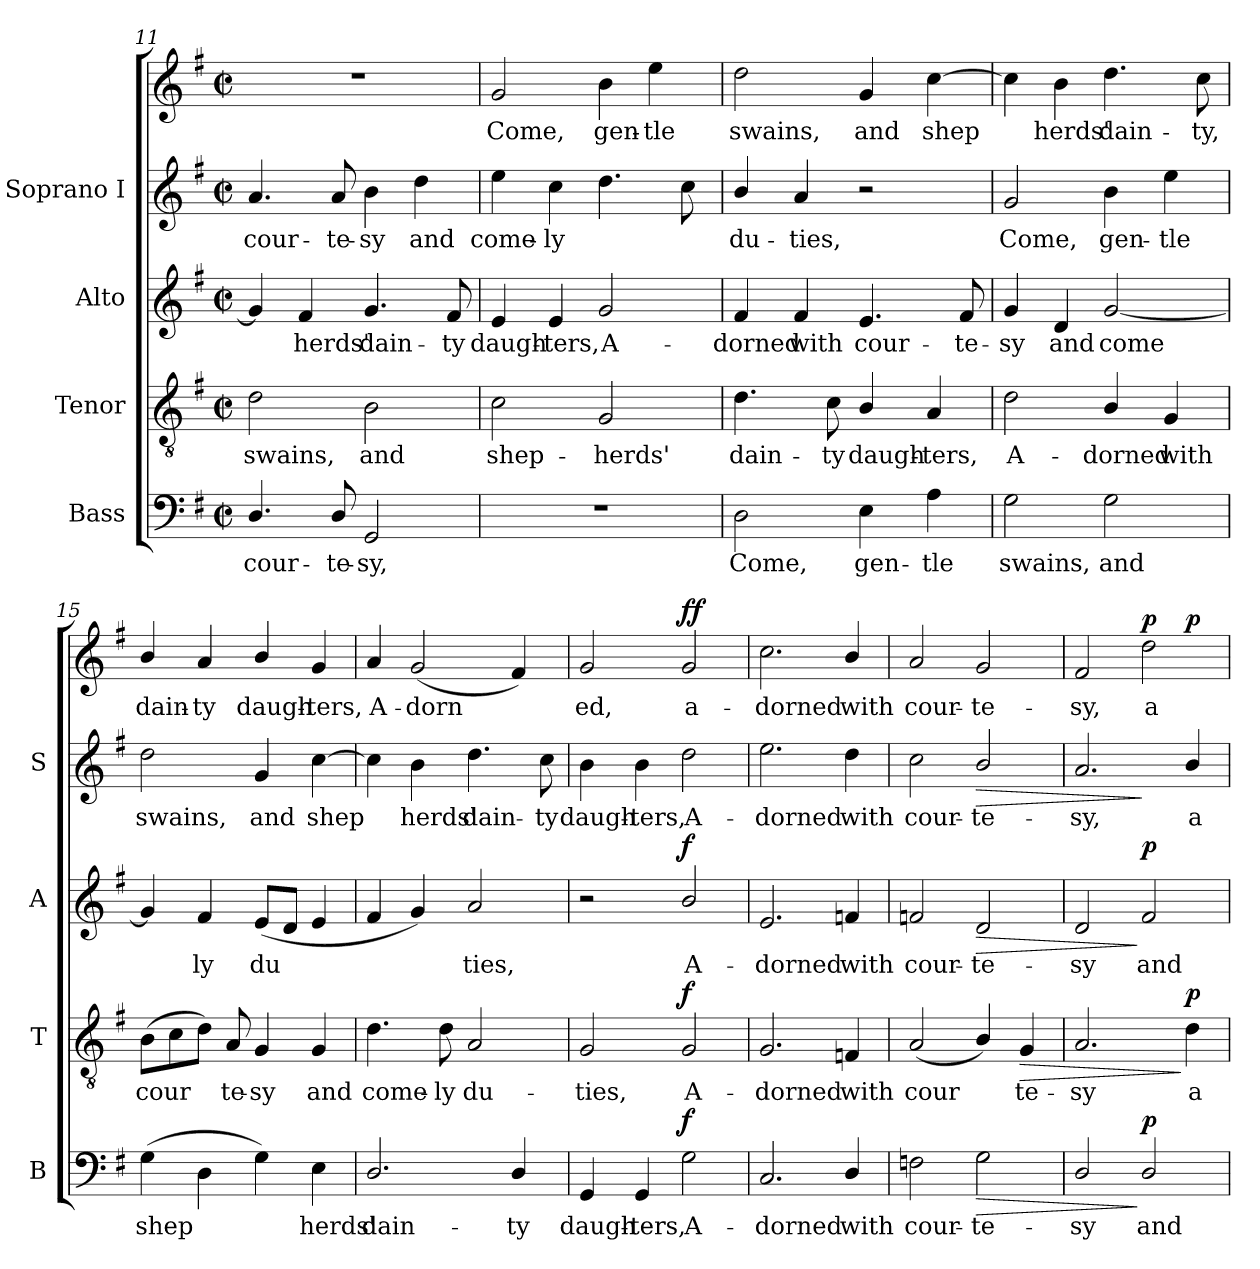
**kern	**text	**dynam	**kern	**text	**dynam	**kern	**text	**dynam	**kern	**text	**kern	**text	**dynam
*part4	*part4	*part4	*part3	*part3	*part3	*part2	*part2	*part2	*part1	*part1	*part1	*part1	*part1
*staff5	*staff5	*staff5	*staff4	*staff4	*staff4	*staff3	*staff3	*staff3	*staff2	*staff2	*staff1	*staff1	*staff1/2
*I"Bass	*	*	*I"Tenor	*	*	*I"Alto	*	*	*I"Soprano I	*	*	*	*
*I'B	*	*	*I'T	*	*	*I'A	*	*	*I'S	*	*	*	*
*clefF4	*	*	*clefGv2	*	*	*clefG2	*	*	*clefG2	*	*clefG2	*	*
*k[f#]	*	*	*k[f#]	*	*	*k[f#]	*	*	*k[f#]	*	*k[f#]	*	*
*G:	*	*	*G:	*	*	*G:	*	*	*G:	*	*G:	*	*
*M2/2	*	*	*M2/2	*	*	*M2/2	*	*	*M2/2	*	*M2/2	*	*
*met(c|)	*	*	*met(c|)	*	*	*met(c|)	*	*	*met(c|)	*	*met(c|)	*	*
=11	=11	=11	=11	=11	=11	=11	=11	=11	=11	=11	=11	=11	=11
!	!LO:LY:b	!	!	!LO:LY:b	!	!	!	!	!	!LO:LY:b	!	!	!
4.D/	cour-	.	2d\	swains,	.	4g/]	.	.	4.a/	cour-	1r	.	.
!	!	!	!	!	!	!	!LO:LY:b	!	!	!	!	!	!
.	.	.	.	.	.	4f#/	herds'	.	.	.	.	.	.
!	!LO:LY:b	!	!	!	!	!	!	!	!	!LO:LY:b	!	!	!
8D/	-te-	.	.	.	.	.	.	.	8a/	-te-	.	.	.
!	!LO:LY:b	!	!	!LO:LY:b	!	!	!LO:LY:b	!	!	!LO:LY:b	!	!	!
2GG/	-sy,	.	2B\	and	.	4.g/	dain-	.	4b\	-sy	.	.	.
!	!	!	!	!	!	!	!	!	!	!LO:LY:b	!	!	!
.	.	.	.	.	.	.	.	.	4dd\	and	.	.	.
!	!	!	!	!	!	!	!LO:LY:b	!	!	!	!	!	!
.	.	.	.	.	.	8f#/	-ty	.	.	.	.	.	.
=12	=12	=12	=12	=12	=12	=12	=12	=12	=12	=12	=12	=12	=12
!	!	!	!	!LO:LY:b	!	!	!LO:LY:b	!	!	!LO:LY:b	!	!LO:LY:b	!
1r	.	.	2c\	shep-	.	4e/	daugh-	.	4ee\	come-	2g/	Come,	.
!	!	!	!	!	!	!	!LO:LY:b	!	!	!LO:LY:b	!	!	!
.	.	.	.	.	.	4e/	-ters,	.	4cc\	-ly	.	.	.
!	!	!	!	!LO:LY:b	!	!	!LO:LY:b	!	!	!	!	!LO:LY:b	!
.	.	.	2G/	-herds'	.	2g/	A-	.	4.dd\	.	4b\	gen-	.
!	!	!	!	!	!	!	!	!	!	!	!	!LO:LY:b	!
.	.	.	.	.	.	.	.	.	.	.	4ee\	-tle	.
.	.	.	.	.	.	.	.	.	8cc\	.	.	.	.
!!LO:PB:g=z
=13	=13	=13	=13	=13	=13	=13	=13	=13	=13	=13	=13	=13	=13
!	!LO:LY:b	!	!	!LO:LY:b	!	!	!LO:LY:b	!	!	!LO:LY:b	!	!LO:LY:b	!
2D\	Come,	.	4.d\	dain-	.	4f#/	-dorned	.	4b/	du-	2dd\	swains,	.
!	!	!	!	!	!	!	!LO:LY:b	!	!	!LO:LY:b	!	!	!
.	.	.	.	.	.	4f#/	with	.	4a/	-ties,	.	.	.
!	!	!	!	!LO:LY:b	!	!	!	!	!	!	!	!	!
.	.	.	8c\	-ty	.	.	.	.	.	.	.	.	.
!	!LO:LY:b	!	!	!LO:LY:b	!	!	!LO:LY:b	!	!	!	!	!LO:LY:b	!
4E\	gen-	.	4B/	daugh-	.	4.e/	cour-	.	2r	.	4g/	and	.
!	!LO:LY:b	!	!	!LO:LY:b	!	!	!	!	!	!	!	!LO:LY:b	!
4A\	-tle	.	4A/	-ters,	.	.	.	.	.	.	[4cc\	shep­	.
!	!	!	!	!	!	!	!LO:LY:b	!	!	!	!	!	!
.	.	.	.	.	.	8f#/	-te-	.	.	.	.	.	.
=14	=14	=14	=14	=14	=14	=14	=14	=14	=14	=14	=14	=14	=14
!	!LO:LY:b	!	!	!LO:LY:b	!	!	!LO:LY:b	!	!	!LO:LY:b	!	!	!
2G\	swains,	.	2d\	A-	.	4g/	-sy	.	2g/	Come,	4cc\]	.	.
!	!	!	!	!	!	!	!LO:LY:b	!	!	!	!	!LO:LY:b	!
.	.	.	.	.	.	4d/	and	.	.	.	4b\	herds'	.
!	!LO:LY:b	!	!	!LO:LY:b	!	!	!LO:LY:b	!	!	!LO:LY:b	!	!LO:LY:b	!
2G\	and	.	4B/	-dorned	.	[2g/	come­	.	4b\	gen-	4.dd\	dain-	.
!	!	!	!	!LO:LY:b	!	!	!	!	!	!LO:LY:b	!	!	!
.	.	.	4G/	with	.	.	.	.	4ee\	-tle	.	.	.
!	!	!	!	!	!	!	!	!	!	!	!	!LO:LY:b	!
.	.	.	.	.	.	.	.	.	.	.	8cc\	-ty,	.
=15	=15	=15	=15	=15	=15	=15	=15	=15	=15	=15	=15	=15	=15
!	!LO:LY:b	!	!	!LO:LY:b	!	!	!	!	!	!LO:LY:b	!	!LO:LY:b	!
(>4G\	shep­	.	(>8B\L	cour­	.	4g/]	.	.	2dd\	swains,	4b/	dain-	.
.	.	.	8c\	.	.	.	.	.	.	.	.	.	.
!	!	!	!	!	!	!	!LO:LY:b	!	!	!	!	!LO:LY:b	!
4D\	.	.	8d\J)	.	.	4f#/	ly	.	.	.	4a/	-ty	.
!	!	!	!	!LO:LY:b	!	!	!	!	!	!	!	!	!
.	.	.	8A/	te-	.	.	.	.	.	.	.	.	.
!	!	!	!	!LO:LY:b	!	!	!LO:LY:b	!	!	!LO:LY:b	!	!LO:LY:b	!
4G\)	.	.	4G/	-sy	.	(<8e/L	du­	.	4g/	and	4b/	daugh-	.
.	.	.	.	.	.	8d/J	.	.	.	.	.	.	.
!	!LO:LY:b	!	!	!LO:LY:b	!	!	!	!	!	!LO:LY:b	!	!LO:LY:b	!
4E\	herds'	.	4G/	and	.	4e/	.	.	[4cc\	shep­	4g/	-ters,	.
=16	=16	=16	=16	=16	=16	=16	=16	=16	=16	=16	=16	=16	=16
!	!LO:LY:b	!	!	!LO:LY:b	!	!	!	!	!	!	!	!LO:LY:b	!
2.D/	dain-	.	4.d\	come-	.	4f#/	.	.	4cc\]	.	4a/	A-	.
!	!	!	!	!	!	!	!	!	!	!LO:LY:b	!	!LO:LY:b	!
.	.	.	.	.	.	4g/)	.	.	4b\	herds'	(<2g/	-dorn­	.
!	!	!	!	!LO:LY:b	!	!	!	!	!	!	!	!	!
.	.	.	8d\	-ly	.	.	.	.	.	.	.	.	.
!	!	!	!	!LO:LY:b	!	!	!LO:LY:b	!	!	!LO:LY:b	!	!	!
.	.	.	2A/	du-	.	2a/	ties,	.	4.dd\	dain-	.	.	.
!	!LO:LY:b	!	!	!	!	!	!	!	!	!	!	!	!
4D/	-ty	.	.	.	.	.	.	.	.	.	4f#/)	.	.
!	!	!	!	!	!	!	!	!	!	!LO:LY:b	!	!	!
.	.	.	.	.	.	.	.	.	8cc\	-ty	.	.	.
!!LO:LB:g=z
=17	=17	=17	=17	=17	=17	=17	=17	=17	=17	=17	=17	=17	=17
!	!LO:LY:b	!	!	!LO:LY:b	!	!	!	!	!	!LO:LY:b	!	!LO:LY:b	!
4GG/	daugh-	.	2G/	-ties,	.	2r	.	.	4b\	-daugh-	2g/	ed,	.
!	!LO:LY:b	!	!	!	!	!	!	!	!	!LO:LY:b	!	!	!
4GG/	-ters,	.	.	.	.	.	.	.	4b\	-ters,	.	.	.
!	!LO:LY:b	!LO:DY:b	!	!LO:LY:b	!LO:DY:b	!	!LO:LY:b	!LO:DY:b	!	!LO:LY:b	!	!LO:LY:b	!LO:DY:b=2
!	!	!	!	!	!	!	!	!	!	!	!	!	!LO:DY:n=1:b
2G\	A-	f	2G/	A-	f	2b/	A-	f	2dd\	A-	2g/	a-	f f
=18	=18	=18	=18	=18	=18	=18	=18	=18	=18	=18	=18	=18	=18
!	!LO:LY:b	!	!	!LO:LY:b	!	!	!LO:LY:b	!	!	!LO:LY:b	!	!LO:LY:b	!
2.C/	-dorned	.	2.G/	-dorned	.	2.e/	-dorned	.	2.ee\	dorned	2.cc\	-dorned	.
!	!LO:LY:b	!	!	!LO:LY:b	!	!	!LO:LY:b	!	!	!LO:LY:b	!	!LO:LY:b	!
4D/	with	.	4Fn/	with	.	4fn/	with	.	4dd\	with	4b/	with	.
=19	=19	=19	=19	=19	=19	=19	=19	=19	=19	=19	=19	=19	=19
!	!LO:LY:b	!	!	!LO:LY:b	!	!	!LO:LY:b	!	!	!LO:LY:b	!	!LO:LY:b	!
2Fn\	cour-	.	(<2A/	cour­	.	2fn/	cour-	.	2cc\	-cour-	2a/	cour-	.
!	!LO:LY:b	!LO:HP:b	!	!	!	!	!LO:LY:b	!LO:HP:b	!	!LO:LY:b	!	!LO:LY:b	!LO:HP:b=2
2G\	-te-	>	4B/)	.	.	2d/	-te-	>	2b/	-te-	2g/	-te-	>
!	!	!	!	!LO:LY:b	!LO:HP:b	!	!	!	!	!	!	!	!
.	.	.	4G/	te-	>	.	.	.	.	.	.	.	.
=20	=20	=20	=20	=20	=20	=20	=20	=20	=20	=20	=20	=20	=20
!	!LO:LY:b	!	!	!LO:LY:b	!	!	!LO:LY:b	!	!	!LO:LY:b	!	!LO:LY:b	!
2D/	-sy	.	2.A/	-sy	.	2d/	-sy	.	2.a/	-sy,	2f#/	-sy,	.
!	!LO:LY:b	!LO:DY:n=1:b	!	!	!	!	!LO:LY:b	!LO:DY:n=1:b	!	!	!	!LO:LY:b	!LO:DY:n=1:b
2D/	and	] p	.	.	.	2f#/	and	] p	.	.	2dd\	a-	] p
!	!	!	!	!LO:LY:b	!LO:DY:n=1:b	!	!	!	!	!LO:LY:b	!	!	!LO:DY:n=2:b=2
.	.	.	4d\	a-	] p	.	.	.	4b/	a-	.	.	p
=	=	=	=	=	=	=	=	=	=	=	=	=	=
*-	*-	*-	*-	*-	*-	*-	*-	*-	*-	*-	*-	*-	*-
